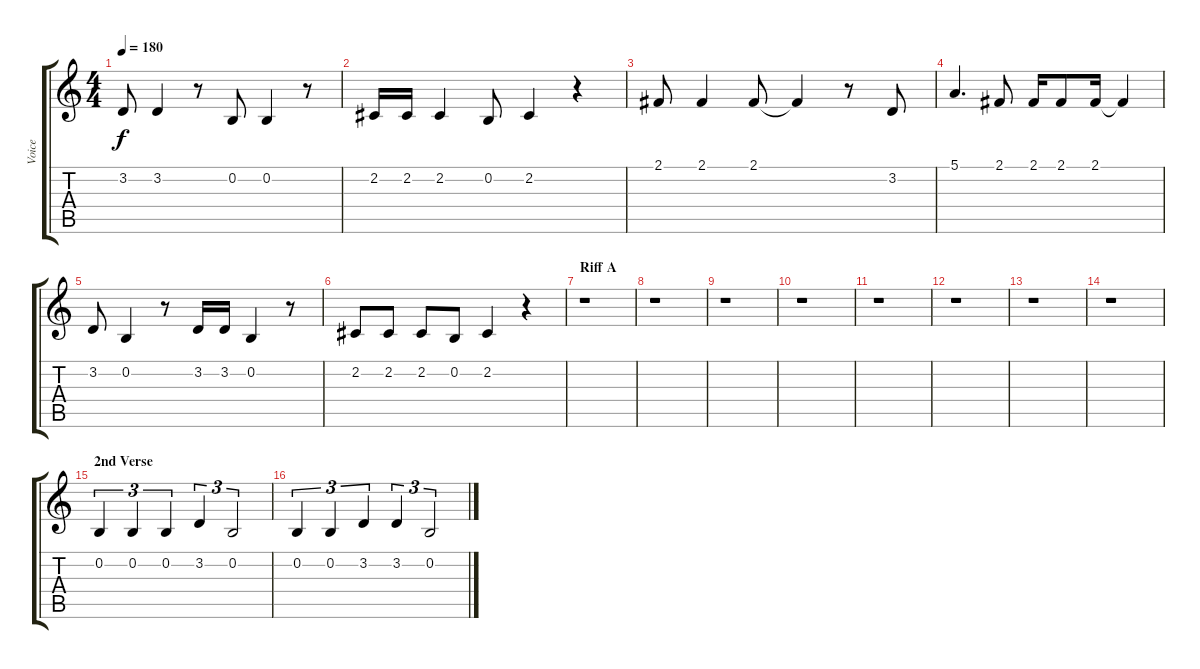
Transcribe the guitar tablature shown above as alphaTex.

\track ("Voice" "Voice") {instrument lead6voice}
\staff {score tabs}
\tuning (E4 B3 G3 D3 A2 E2) {hide}
\ts (4 4)
\tempo 180
\clef g2
\ks c
3.2.8{dy f} 3.2.4 r.8 0.2.8 0.2.4 r.8 |
2.2.16 2.2.16 2.2.4 0.2.8 2.2.4 r.4 |
2.1.8 2.1.4 2.1.8 2.1{t}.4 r.8 3.2.8 |
5.1.4{d} 2.1.8 2.1.16 2.1.8 2.1.16 2.1{t}.4 |
3.2.8 0.2.4 r.8 3.2.16 3.2.16 0.2.4 r.8 |
2.2.8 2.2.8 2.2.8 0.2.8 2.2.4 r.4 |
\section ("" "Riff A")
r.1 |
r.1 |
r.1 |
r.1 |
r.1 |
r.1 |
r.1 |
r.1 |
\section ("" "2nd Verse")
0.2.4{tu (3 2)} 0.2.4{tu (3 2)} 0.2.4{tu (3 2)} 3.2.4{tu (3 2)} 0.2.2{tu (3 2)} |
0.2.4{tu (3 2)} 0.2.4{tu (3 2)} 3.2.4{tu (3 2)} 3.2.4{tu (3 2)} 0.2.2{tu (3 2)}
